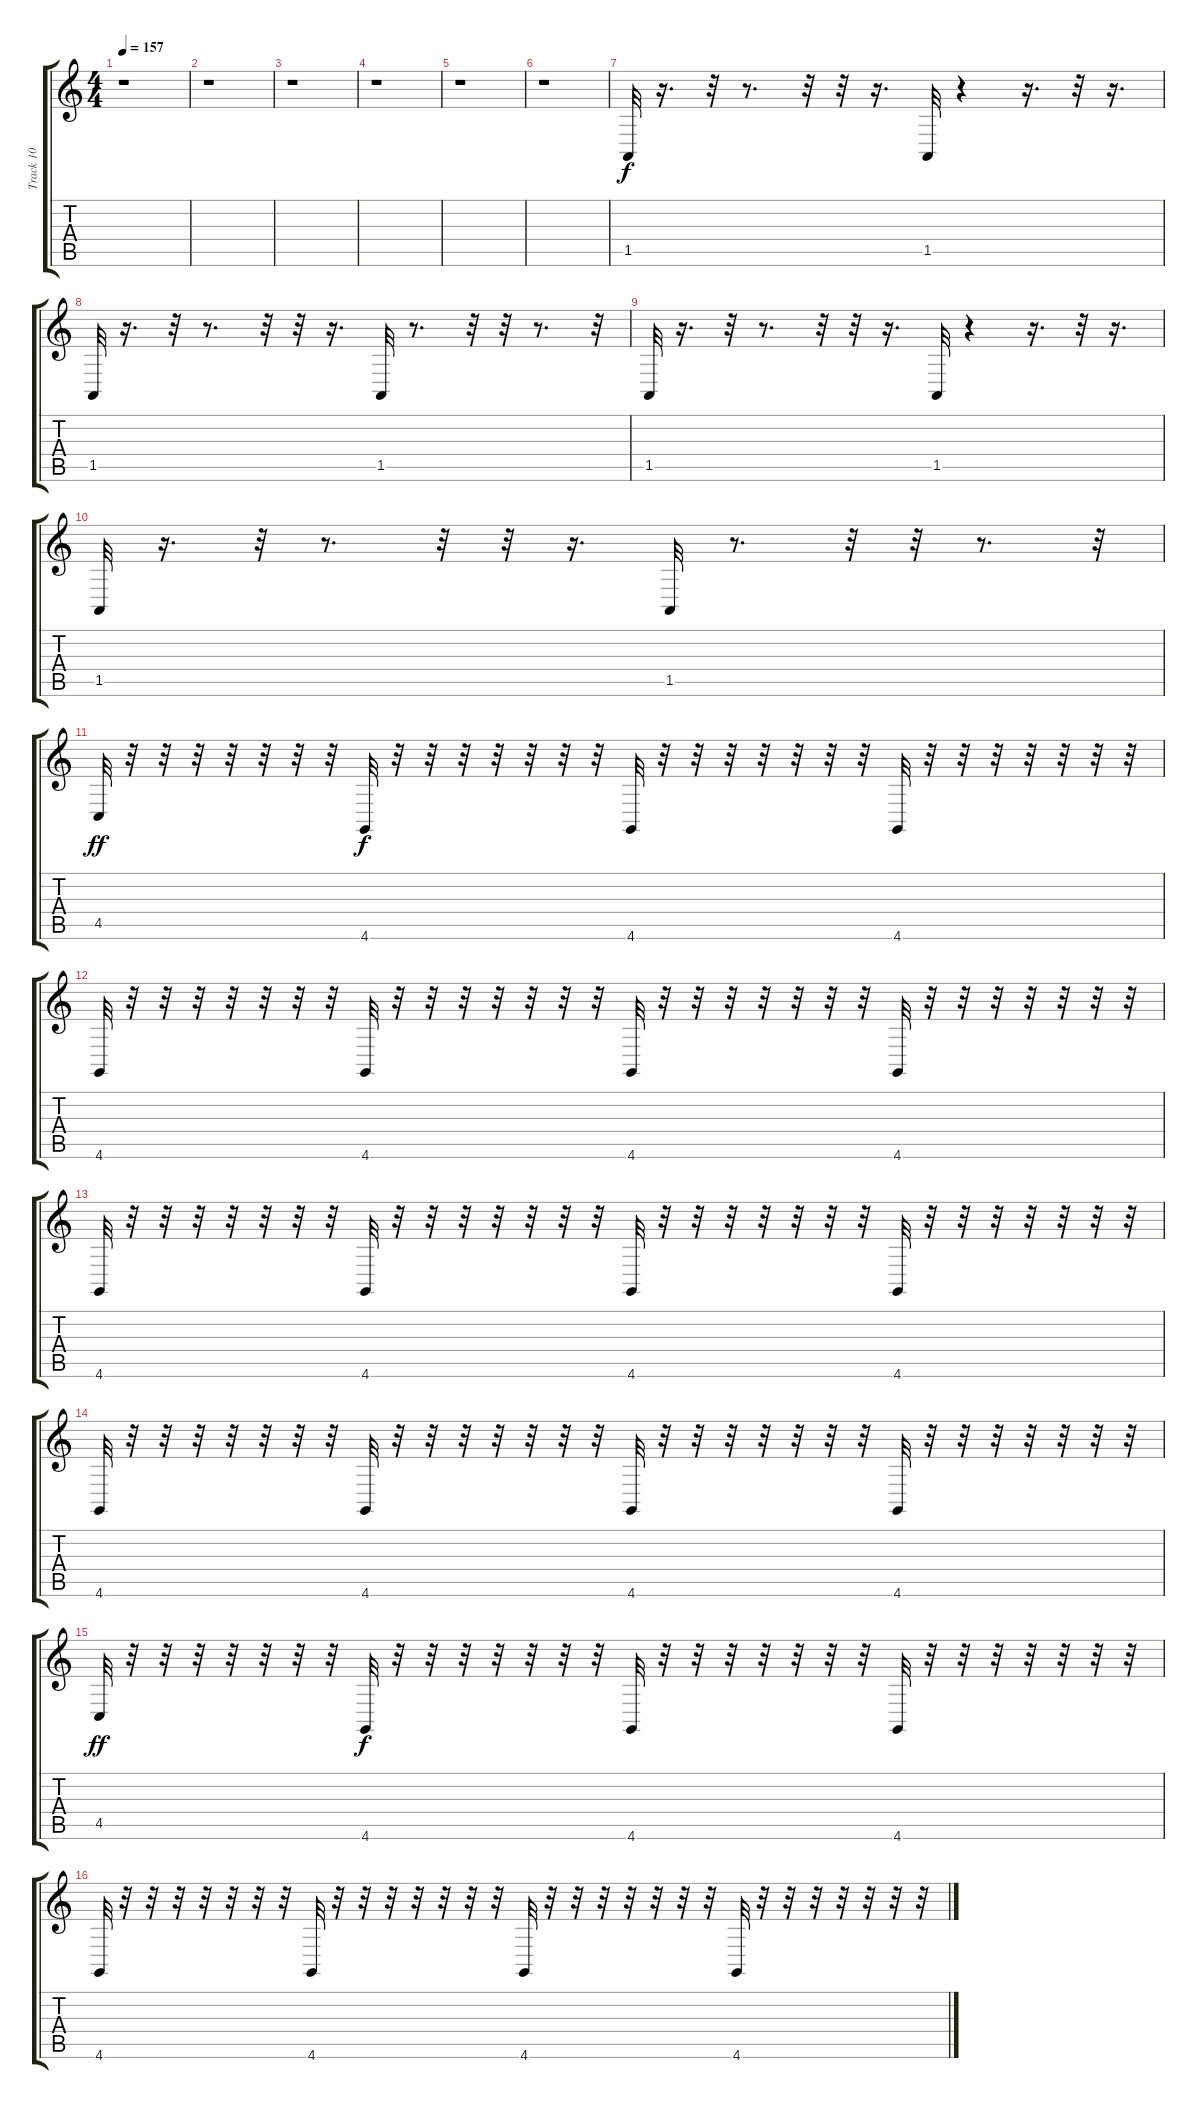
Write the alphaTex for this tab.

\track ("Track 10" "Track 10") {instrument celesta}
\staff {score tabs}
\tuning (Eb4 Bb3 Gb3 Db3 Ab2 Eb2) {hide}
\ts (4 4)
\tempo 157
\clef g2
\ks c
r.1{dy f instrument celesta} |
r.1 |
r.1 |
r.1 |
r.1 |
r.1 |
1.5.32 r.16{d} r.32 r.8{d} r.32 r.32 r.16{d} 1.5.32 r.4 r.16{d} r.32 r.16{d} |
1.5.32 r.16{d} r.32 r.8{d} r.32 r.32 r.16{d} 1.5.32 r.8{d} r.32 r.32 r.8{d} r.32 |
1.5.32 r.16{d} r.32 r.8{d} r.32 r.32 r.16{d} 1.5.32 r.4 r.16{d} r.32 r.16{d} |
1.5.32 r.16{d} r.32 r.8{d} r.32 r.32 r.16{d} 1.5.32 r.8{d} r.32 r.32 r.8{d} r.32 |
4.5.32{dy ff} r.32 r.32 r.32 r.32 r.32 r.32 r.32 4.6.32{dy f} r.32 r.32 r.32 r.32 r.32 r.32 r.32 4.6.32 r.32 r.32 r.32 r.32 r.32 r.32 r.32 4.6.32 r.32 r.32 r.32 r.32 r.32 r.32 r.32 |
4.6.32 r.32 r.32 r.32 r.32 r.32 r.32 r.32 4.6.32 r.32 r.32 r.32 r.32 r.32 r.32 r.32 4.6.32 r.32 r.32 r.32 r.32 r.32 r.32 r.32 4.6.32 r.32 r.32 r.32 r.32 r.32 r.32 r.32 |
4.6.32 r.32 r.32 r.32 r.32 r.32 r.32 r.32 4.6.32 r.32 r.32 r.32 r.32 r.32 r.32 r.32 4.6.32 r.32 r.32 r.32 r.32 r.32 r.32 r.32 4.6.32 r.32 r.32 r.32 r.32 r.32 r.32 r.32 |
4.6.32 r.32 r.32 r.32 r.32 r.32 r.32 r.32 4.6.32 r.32 r.32 r.32 r.32 r.32 r.32 r.32 4.6.32 r.32 r.32 r.32 r.32 r.32 r.32 r.32 4.6.32 r.32 r.32 r.32 r.32 r.32 r.32 r.32 |
4.5.32{dy ff} r.32 r.32 r.32 r.32 r.32 r.32 r.32 4.6.32{dy f} r.32 r.32 r.32 r.32 r.32 r.32 r.32 4.6.32 r.32 r.32 r.32 r.32 r.32 r.32 r.32 4.6.32 r.32 r.32 r.32 r.32 r.32 r.32 r.32 |
4.6.32 r.32 r.32 r.32 r.32 r.32 r.32 r.32 4.6.32 r.32 r.32 r.32 r.32 r.32 r.32 r.32 4.6.32 r.32 r.32 r.32 r.32 r.32 r.32 r.32 4.6.32 r.32 r.32 r.32 r.32 r.32 r.32 r.32
